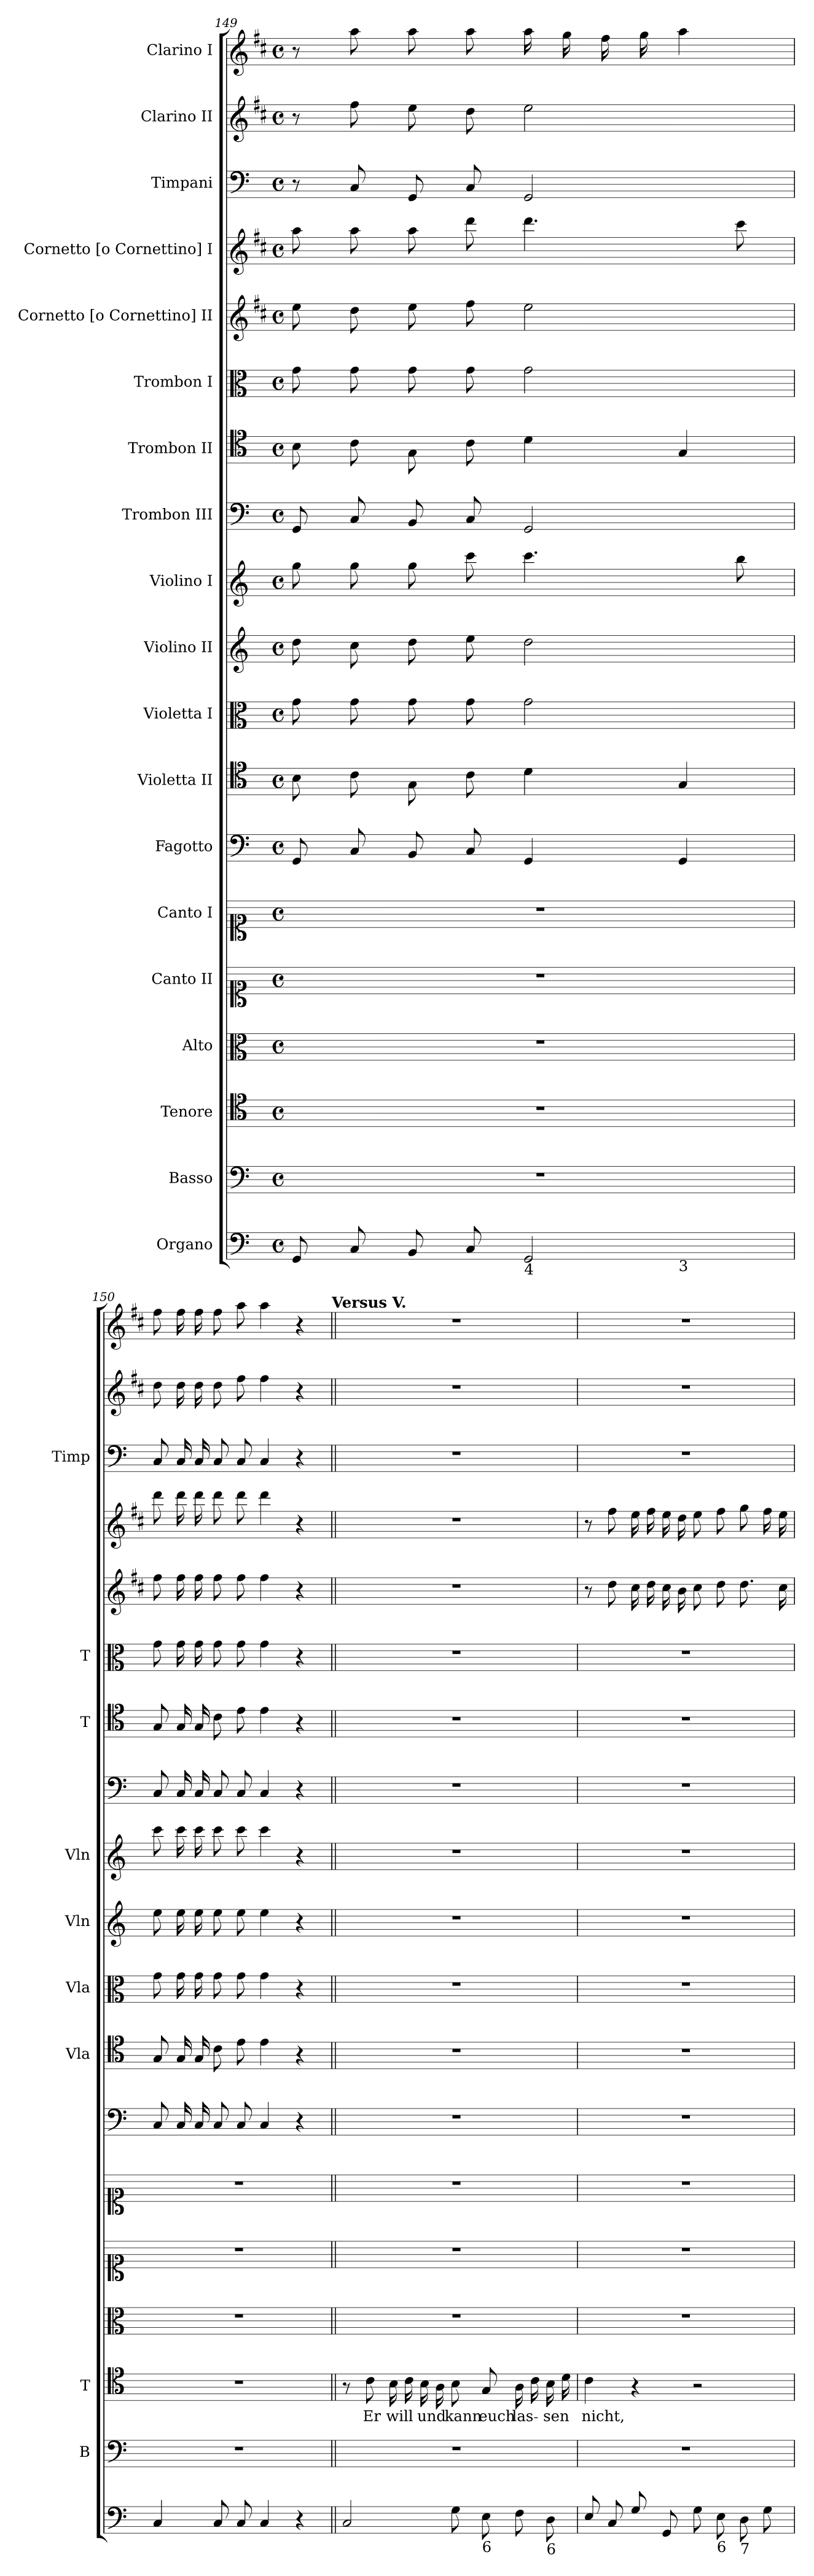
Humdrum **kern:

**kern	**kern	**kern	**text	**kern	**kern	**kern	**kern	**kern	**kern	**kern	**kern	**kern	**kern	**kern	**kern	**kern	**kern	**kern	**kern
*part19	*part18	*part17	*part17	*part16	*part15	*part14	*part13	*part12	*part11	*part10	*part9	*part8	*part7	*part6	*part5	*part4	*part3	*part2	*part1
*staff19	*staff18	*staff17	*staff17	*staff16	*staff15	*staff14	*staff13	*staff12	*staff11	*staff10	*staff9	*staff8	*staff7	*staff6	*staff5	*staff4	*staff3	*staff2	*staff1
*I"Organo	*I"Basso	*I"Tenore	*	*I"Alto	*I"Canto II	*I"Canto I	*I"Fagotto	*I"Violetta II	*I"Violetta I	*I"Violino II	*I"Violino I	*I"Trombon III	*I"Trombon II	*I"Trombon I	*I"Cornetto [o Cornettino] II	*I"Cornetto [o Cornettino] I	*I"Timpani	*I"Clarino II	*I"Clarino I
*	*I'B	*I'T	*	*	*	*	*	*I'Vla	*I'Vla	*I'Vln	*I'Vln	*	*I'T	*I'T	*	*	*I'Timp	*	*
*clefF4	*clefF4	*clefC4	*	*clefC3	*clefC1	*clefC1	*clefF4	*clefC4	*clefC3	*clefG2	*clefG2	*clefF4	*clefC4	*clefC3	*clefG2	*clefG2	*clefF4	*clefG2	*clefG2
*	*	*	*	*	*	*	*	*	*	*	*	*	*	*	*ITrd1c2	*ITrd1c2	*	*ITrd1c2	*ITrd1c2
*k[]	*k[]	*k[]	*	*k[]	*k[]	*k[]	*k[]	*k[]	*k[]	*k[]	*k[]	*k[]	*k[]	*k[]	*k[]	*k[]	*k[]	*k[]	*k[]
*C:	*C:	*C:	*	*C:	*C:	*C:	*C:	*C:	*C:	*C:	*C:	*C:	*C:	*C:	*C:	*C:	*C:	*C:	*C:
*M4/4	*M4/4	*M4/4	*	*M4/4	*M4/4	*M4/4	*M4/4	*M4/4	*M4/4	*M4/4	*M4/4	*M4/4	*M4/4	*M4/4	*M4/4	*M4/4	*M4/4	*M4/4	*M4/4
*met(c)	*met(c)	*met(c)	*	*met(c)	*met(c)	*met(c)	*met(c)	*met(c)	*met(c)	*met(c)	*met(c)	*met(c)	*met(c)	*met(c)	*met(c)	*met(c)	*met(c)	*met(c)	*met(c)
=149	=149	=149	=149	=149	=149	=149	=149	=149	=149	=149	=149	=149	=149	=149	=149	=149	=149	=149	=149
*^	*	*	*	*	*	*	*	*	*	*	*	*	*	*	*	*	*	*	*
8GG/	2.ryy	1r	1r	.	1r	1r	1r	8GG/	8B\	8g\	8dd\	8gg\	8GG/	8B\	8g\	8dd\	8gg\	8r	8r	8r
8C/	.	.	.	.	.	.	.	8C/	8c\	8g\	8cc\	8gg\	8C/	8c\	8g\	8cc\	8gg\	8C/	8ee\	8gg\
8BB/	.	.	.	.	.	.	.	8BB/	8G\	8g\	8dd\	8gg\	8BB/	8G\	8g\	8dd\	8gg\	8GG/	8dd\	8gg\
8C/	.	.	.	.	.	.	.	8C/	8c\	8g\	8ee\	8ccc\	8C/	8c\	8g\	8ee\	8ccc\	8C/	8cc\	8gg\
!LO:TX:b:t=4	!	!	!	!	!	!	!	!	!	!	!	!	!	!	!	!	!	!	!	!
2GG/	.	.	.	.	.	.	.	4GG/	4d\	2g\	2dd\	4.ccc\	2GG/	4d\	2g\	2dd\	4.ccc\	2GG/	2dd\	16gg\
.	.	.	.	.	.	.	.	.	.	.	.	.	.	.	.	.	.	.	.	16ff\
.	.	.	.	.	.	.	.	.	.	.	.	.	.	.	.	.	.	.	.	16ee\
.	.	.	.	.	.	.	.	.	.	.	.	.	.	.	.	.	.	.	.	16ff\
!	!LO:TX:b:t=3	!	!	!	!	!	!	!	!	!	!	!	!	!	!	!	!	!	!	!
.	4ryy	.	.	.	.	.	.	4GG/	4G/	.	.	.	.	4G/	.	.	.	.	.	4gg\
.	.	.	.	.	.	.	.	.	.	.	.	8bb\	.	.	.	.	8bb\	.	.	.
*v	*v	*	*	*	*	*	*	*	*	*	*	*	*	*	*	*	*	*	*	*
=150	=150	=150	=150	=150	=150	=150	=150	=150	=150	=150	=150	=150	=150	=150	=150	=150	=150	=150	=150
4C/	1r	1r	.	1r	1r	1r	8C/	8G/	8g\	8ee\	8ccc\	8C/	8G/	8g\	8ee\	8ccc\	8C/	8cc\	8ee\
.	.	.	.	.	.	.	16C/	16G/	16g\	16ee\	16ccc\	16C/	16G/	16g\	16ee\	16ccc\	16C/	16cc\	16ee\
.	.	.	.	.	.	.	16C/	16G/	16g\	16ee\	16ccc\	16C/	16G/	16g\	16ee\	16ccc\	16C/	16cc\	16ee\
8C/	.	.	.	.	.	.	8C/	8c\	8g\	8ee\	8ccc\	8C/	8c\	8g\	8ee\	8ccc\	8C/	8cc\	8ee\
8C/	.	.	.	.	.	.	8C/	8e\	8g\	8ee\	8ccc\	8C/	8e\	8g\	8ee\	8ccc\	8C/	8ee\	8gg\
4C/	.	.	.	.	.	.	4C/	4e\	4g\	4ee\	4ccc\	4C/	4e\	4g\	4ee\	4ccc\	4C/	4ee\	4gg\
4r	.	.	.	.	.	.	4r	4r	4r	4r	4r	4r	4r	4r	4r	4r	4r	4r	4r
!	!	!	!	!	!	!	!	!	!	!	!	!	!	!	!	!	!	!	!LO:TX:a:B:t=Versus V.
!!LO:PB:g=z
=151||	=151||	=151||	=151||	=151||	=151||	=151||	=151||	=151||	=151||	=151||	=151||	=151||	=151||	=151||	=151||	=151||	=151||	=151||	=151||
2C/	1r	8r	.	1r	1r	1r	1r	1r	1r	1r	1r	1r	1r	1r	1r	1r	1r	1r	1r
!	!	!	!LO:LY:b	!	!	!	!	!	!	!	!	!	!	!	!	!	!	!	!
.	.	8c\	Er	.	.	.	.	.	.	.	.	.	.	.	.	.	.	.	.
!	!	!	!LO:LY:b	!	!	!	!	!	!	!	!	!	!	!	!	!	!	!	!
.	.	16B\	will	.	.	.	.	.	.	.	.	.	.	.	.	.	.	.	.
.	.	16c\	.	.	.	.	.	.	.	.	.	.	.	.	.	.	.	.	.
!	!	!	!LO:LY:b	!	!	!	!	!	!	!	!	!	!	!	!	!	!	!	!
.	.	16B\	und	.	.	.	.	.	.	.	.	.	.	.	.	.	.	.	.
.	.	16A\	.	.	.	.	.	.	.	.	.	.	.	.	.	.	.	.	.
!	!	!	!LO:LY:b	!	!	!	!	!	!	!	!	!	!	!	!	!	!	!	!
8G\	.	8B\	kann	.	.	.	.	.	.	.	.	.	.	.	.	.	.	.	.
!LO:TX:b:t=6	!	!	!	!	!	!	!	!	!	!	!	!	!	!	!	!	!	!	!
!	!	!	!LO:LY:b	!	!	!	!	!	!	!	!	!	!	!	!	!	!	!	!
8E\	.	8G/	euch	.	.	.	.	.	.	.	.	.	.	.	.	.	.	.	.
!	!	!	!LO:LY:b	!	!	!	!	!	!	!	!	!	!	!	!	!	!	!	!
8F\	.	16A\	las-	.	.	.	.	.	.	.	.	.	.	.	.	.	.	.	.
.	.	16c\	.	.	.	.	.	.	.	.	.	.	.	.	.	.	.	.	.
!LO:TX:b:t=6	!	!	!	!	!	!	!	!	!	!	!	!	!	!	!	!	!	!	!
!	!	!	!LO:LY:b	!	!	!	!	!	!	!	!	!	!	!	!	!	!	!	!
8D\	.	16B\	-sen	.	.	.	.	.	.	.	.	.	.	.	.	.	.	.	.
.	.	16d\	.	.	.	.	.	.	.	.	.	.	.	.	.	.	.	.	.
=152	=152	=152	=152	=152	=152	=152	=152	=152	=152	=152	=152	=152	=152	=152	=152	=152	=152	=152	=152
!	!	!	!LO:LY:b	!	!	!	!	!	!	!	!	!	!	!	!	!	!	!	!
8E/	1r	4c\	nicht,	1r	1r	1r	1r	1r	1r	1r	1r	1r	1r	1r	8r	8r	1r	1r	1r
8C/	.	.	.	.	.	.	.	.	.	.	.	.	.	.	8cc\	8ee\	.	.	.
8G/	.	4r	.	.	.	.	.	.	.	.	.	.	.	.	16b\	16dd\	.	.	.
.	.	.	.	.	.	.	.	.	.	.	.	.	.	.	16cc\	16ee\	.	.	.
8GG/	.	.	.	.	.	.	.	.	.	.	.	.	.	.	16b\	16dd\	.	.	.
.	.	.	.	.	.	.	.	.	.	.	.	.	.	.	16a\	16cc\	.	.	.
8G\	.	2r	.	.	.	.	.	.	.	.	.	.	.	.	8b\	8dd\	.	.	.
!LO:TX:b:t=6	!	!	!	!	!	!	!	!	!	!	!	!	!	!	!	!	!	!	!
8E\	.	.	.	.	.	.	.	.	.	.	.	.	.	.	8cc\	8ee\	.	.	.
!LO:TX:b:t=7	!	!	!	!	!	!	!	!	!	!	!	!	!	!	!	!	!	!	!
8D\	.	.	.	.	.	.	.	.	.	.	.	.	.	.	8.cc\	8ff\	.	.	.
8G\	.	.	.	.	.	.	.	.	.	.	.	.	.	.	.	16ee\	.	.	.
.	.	.	.	.	.	.	.	.	.	.	.	.	.	.	16b\	16dd\	.	.	.
=	=	=	=	=	=	=	=	=	=	=	=	=	=	=	=	=	=	=	=
*-	*-	*-	*-	*-	*-	*-	*-	*-	*-	*-	*-	*-	*-	*-	*-	*-	*-	*-	*-
